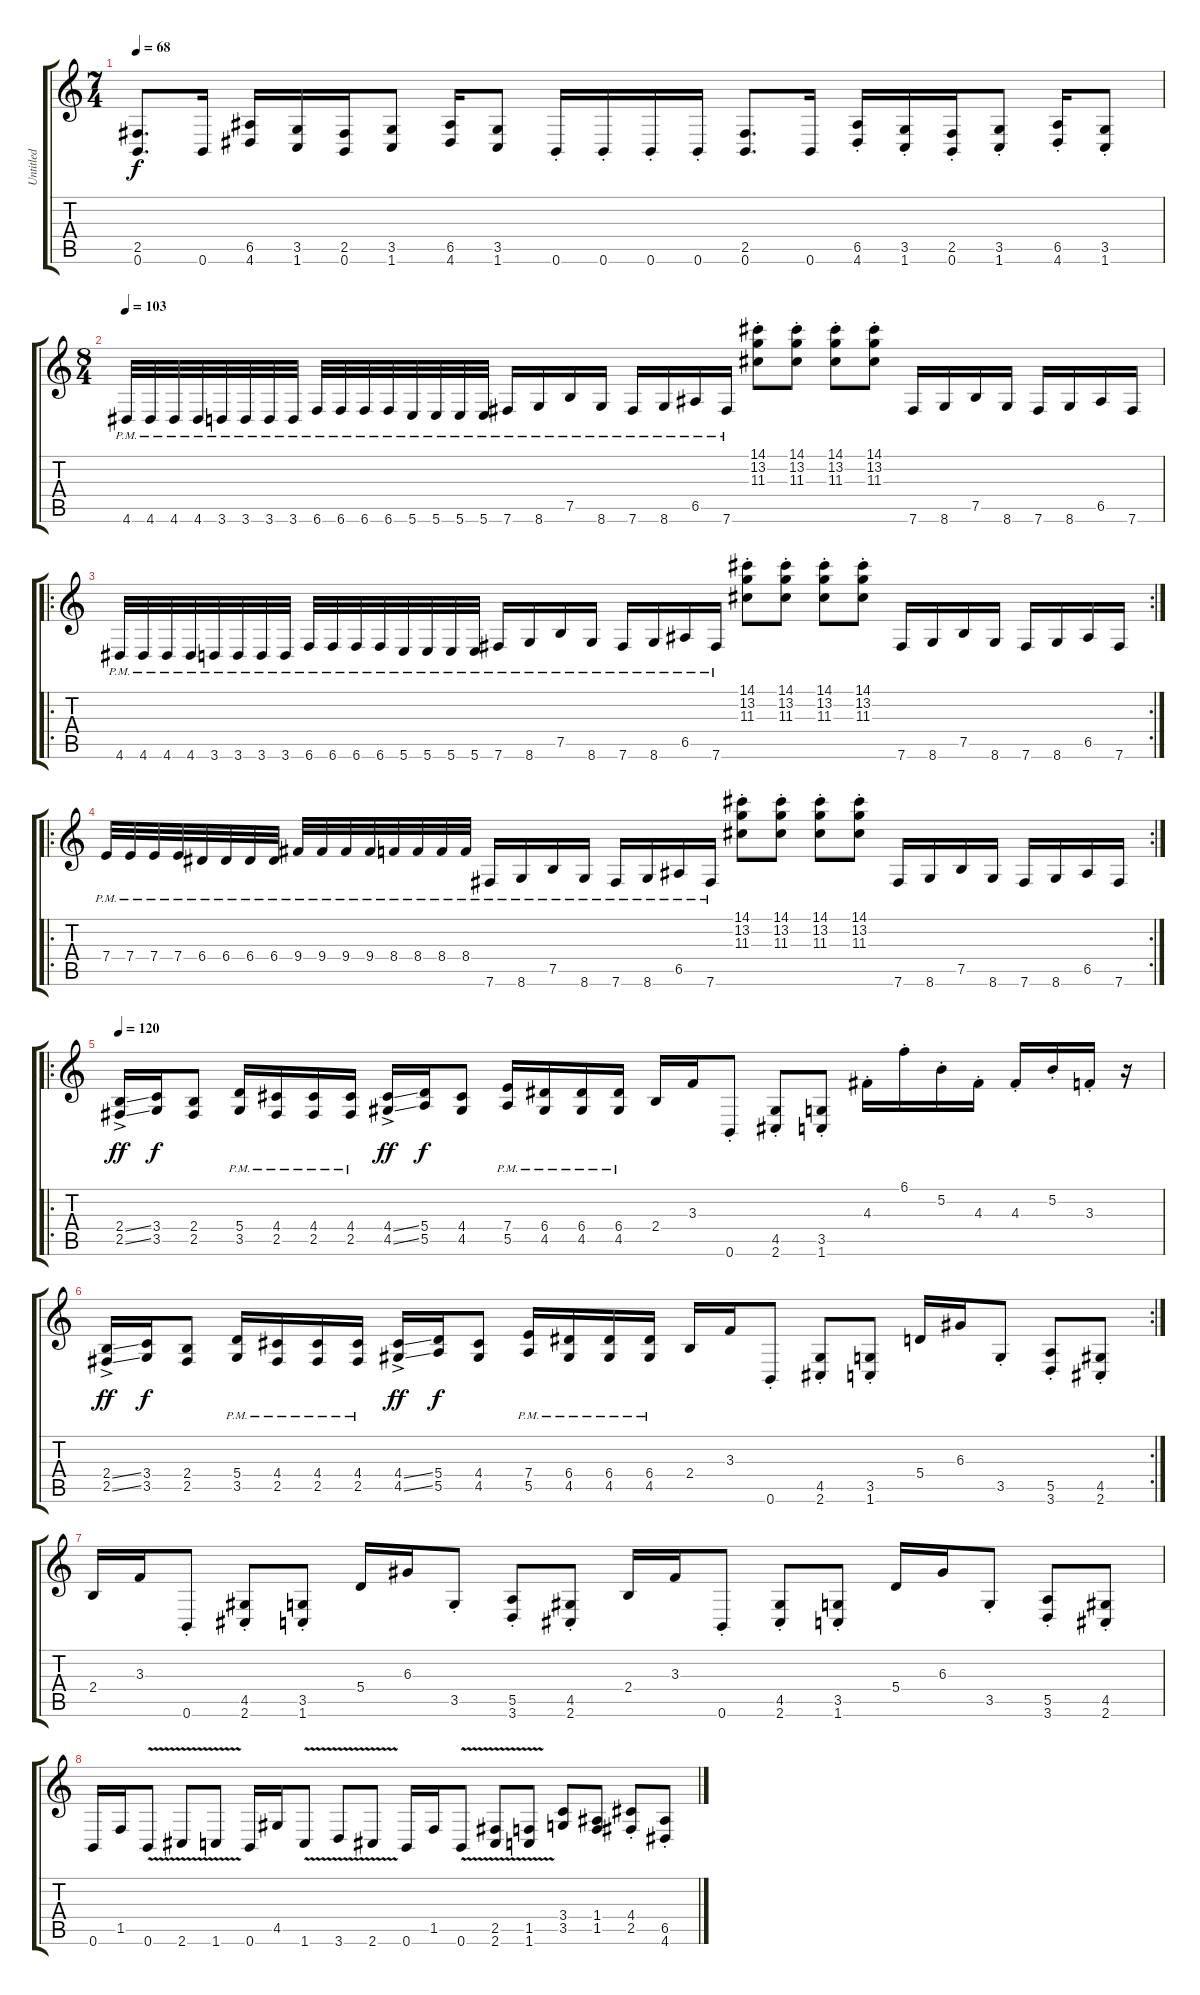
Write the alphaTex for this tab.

\track ("Untitled" "Untitled") {instrument distortionguitar}
\staff {score tabs}
\tuning (B3 Gb3 D3 A2 E2 B1) {hide}
\ts (7 4)
\tempo 68
\clef g2
\ks c
(2.5 0.6).8{d dy f} 0.6.16 (6.5 4.6).16 (3.5 1.6).16 (2.5 0.6).16 (3.5 1.6).8 (6.5 4.6).16 (3.5 1.6).8 0.6{st}.16 0.6{st}.16 0.6{st}.16 0.6{st}.16 (2.5 0.6).8{d} 0.6.16 (6.5{st} 4.6{st}).16 (3.5{st} 1.6{st}).16 (2.5{st} 0.6{st}).16 (3.5{st} 1.6{st}).8 (6.5{st} 4.6{st}).16 (3.5{st} 1.6{st}).8 |
\ts (8 4)
\tempo 103
4.6{pm}.32 4.6{pm}.32 4.6{pm}.32 4.6{pm}.32 3.6{pm}.32 3.6{pm}.32 3.6{pm}.32 3.6{pm}.32 6.6{pm}.32 6.6{pm}.32 6.6{pm}.32 6.6{pm}.32 5.6{pm}.32 5.6{pm}.32 5.6{pm}.32 5.6{pm}.32 7.6{pm}.16 8.6{pm}.16 7.5{pm}.16 8.6{pm}.16 7.6{pm}.16 8.6{pm}.16 6.5{pm}.16 7.6{pm}.16 (14.1{st} 13.2{st} 11.3{st}).8 (14.1{st} 13.2{st} 11.3{st}).8 (14.1{st} 13.2{st} 11.3{st}).8 (14.1{st} 13.2{st} 11.3{st}).8 7.6.16 8.6.16 7.5.16 8.6.16 7.6.16 8.6.16 6.5.16 7.6.16 |
\ro
\rc 2
4.6{pm}.32 4.6{pm}.32 4.6{pm}.32 4.6{pm}.32 3.6{pm}.32 3.6{pm}.32 3.6{pm}.32 3.6{pm}.32 6.6{pm}.32 6.6{pm}.32 6.6{pm}.32 6.6{pm}.32 5.6{pm}.32 5.6{pm}.32 5.6{pm}.32 5.6{pm}.32 7.6{pm}.16 8.6{pm}.16 7.5{pm}.16 8.6{pm}.16 7.6{pm}.16 8.6{pm}.16 6.5{pm}.16 7.6{pm}.16 (14.1{st} 13.2{st} 11.3{st}).8 (14.1{st} 13.2{st} 11.3{st}).8 (14.1{st} 13.2{st} 11.3{st}).8 (14.1{st} 13.2{st} 11.3{st}).8 7.6.16 8.6.16 7.5.16 8.6.16 7.6.16 8.6.16 6.5.16 7.6.16 |
\ro
\rc 2
7.4{pm}.32 7.4{pm}.32 7.4{pm}.32 7.4{pm}.32 6.4{pm}.32 6.4{pm}.32 6.4{pm}.32 6.4{pm}.32 9.4{pm}.32 9.4{pm}.32 9.4{pm}.32 9.4{pm}.32 8.4{pm}.32 8.4{pm}.32 8.4{pm}.32 8.4{pm}.32 7.6{pm}.16 8.6{pm}.16 7.5{pm}.16 8.6{pm}.16 7.6{pm}.16 8.6{pm}.16 6.5{pm}.16 7.6{pm}.16 (14.1{st} 13.2{st} 11.3{st}).8 (14.1{st} 13.2{st} 11.3{st}).8 (14.1{st} 13.2{st} 11.3{st}).8 (14.1{st} 13.2{st} 11.3{st}).8 7.6.16 8.6.16 7.5.16 8.6.16 7.6.16 8.6.16 6.5.16 7.6.16 |
\ro
\tempo 120
(2.4{ss ac} 2.5{ss ac}).16{dy ff} (3.4 3.5).16{dy f} (2.4 2.5).8 (5.4{pm} 3.5{pm}).16 (4.4{pm} 2.5{pm}).16 (4.4{pm} 2.5{pm}).16 (4.4{pm} 2.5{pm}).16 (4.4{ss ac} 4.5{ss ac}).16{dy ff} (5.4 5.5).16{dy f} (4.4 4.5).8 (7.4{pm} 5.5{pm}).16 (6.4{pm} 4.5{pm}).16 (6.4{pm} 4.5{pm}).16 (6.4{pm} 4.5{pm}).16 2.4.16 3.3.16 0.6{st}.8 (4.5{st} 2.6{st}).8 (3.5{st} 1.6{st}).8 4.3{st}.16 6.1{st}.16 5.2{st}.16 4.3{st}.16 4.3{st}.16 5.2{st}.16 3.3{st}.16 r.16 |
\rc 2
(2.4{ss ac} 2.5{ss ac}).16{dy ff} (3.4 3.5).16{dy f} (2.4 2.5).8 (5.4{pm} 3.5{pm}).16 (4.4{pm} 2.5{pm}).16 (4.4{pm} 2.5{pm}).16 (4.4{pm} 2.5{pm}).16 (4.4{ss ac} 4.5{ss ac}).16{dy ff} (5.4 5.5).16{dy f} (4.4 4.5).8 (7.4{pm} 5.5{pm}).16 (6.4{pm} 4.5{pm}).16 (6.4{pm} 4.5{pm}).16 (6.4{pm} 4.5{pm}).16 2.4.16 3.3.16 0.6{st}.8 (4.5{st} 2.6{st}).8 (3.5{st} 1.6{st}).8 5.4.16 6.3.16 3.5{st}.8 (5.5{st} 3.6{st}).8 (4.5{st} 2.6{st}).8 |
2.4.16 3.3.16 0.6{st}.8 (4.5{st} 2.6{st}).8 (3.5{st} 1.6{st}).8 5.4.16 6.3.16 3.5{st}.8 (5.5{st} 3.6{st}).8 (4.5{st} 2.6{st}).8 2.4.16 3.3.16 0.6{st}.8 (4.5{st} 2.6{st}).8 (3.5{st} 1.6{st}).8 5.4.16 6.3.16 3.5{st}.8 (5.5{st} 3.6{st}).8 (4.5{st} 2.6{st}).8 |
0.6.16 1.5.16 0.6{v}.8 2.6{v}.8 1.6{v}.8 0.6.16 4.5.16 1.6{v}.8 3.6{v}.8 2.6{v}.8 0.6.16 1.5.16 0.6{v}.8 (2.5{v} 2.6{v}).8 (1.5{v} 1.6{v}).8 (3.4 3.5).8 (1.4 1.5).8 (4.4{st} 2.5{st}).8 (6.5{st} 4.6{st}).8
